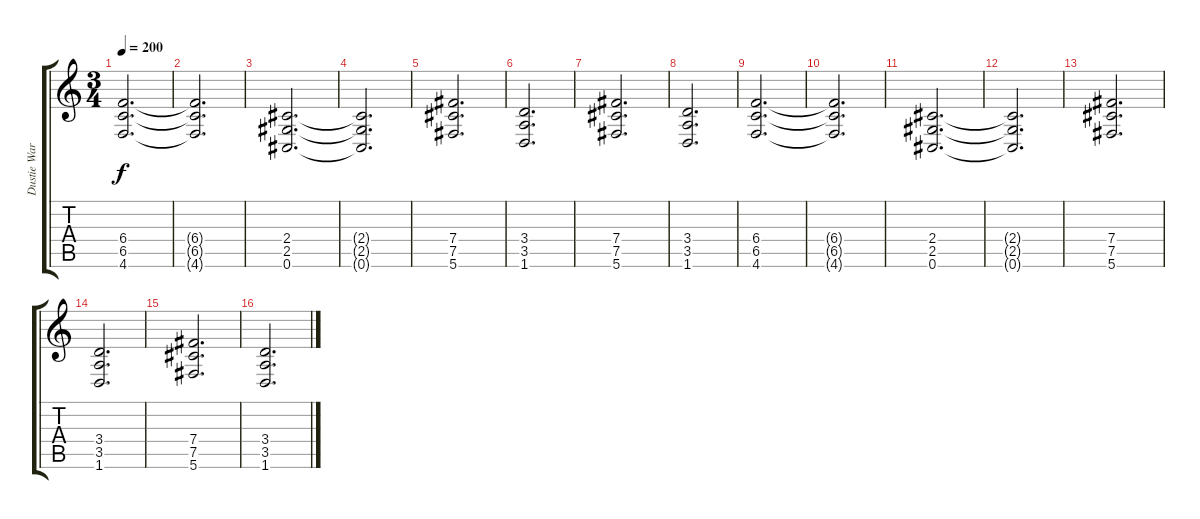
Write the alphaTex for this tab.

\track ("Dustie Waring Rhythm Gtr." "Dustie War") {instrument distortionguitar}
\staff {score tabs}
\tuning (Db4 Ab3 E3 B2 Gb2 Db2) {hide}
\ts (3 4)
\tempo 200
\clef g2
\ks c
(6.4 6.5 4.6).2{d dy f} |
(6.4{t} 6.5{t} 4.6{t}).2{d} |
(2.4 2.5 0.6).2{d} |
(2.4{t} 2.5{t} 0.6{t}).2{d} |
(7.4 7.5 5.6).2{d} |
(3.4 3.5 1.6).2{d} |
(7.4 7.5 5.6).2{d} |
(3.4 3.5 1.6).2{d} |
(6.4 6.5 4.6).2{d} |
(6.4{t} 6.5{t} 4.6{t}).2{d} |
(2.4 2.5 0.6).2{d} |
(2.4{t} 2.5{t} 0.6{t}).2{d} |
(7.4 7.5 5.6).2{d} |
(3.4 3.5 1.6).2{d} |
(7.4 7.5 5.6).2{d} |
(3.4 3.5 1.6).2{d}
